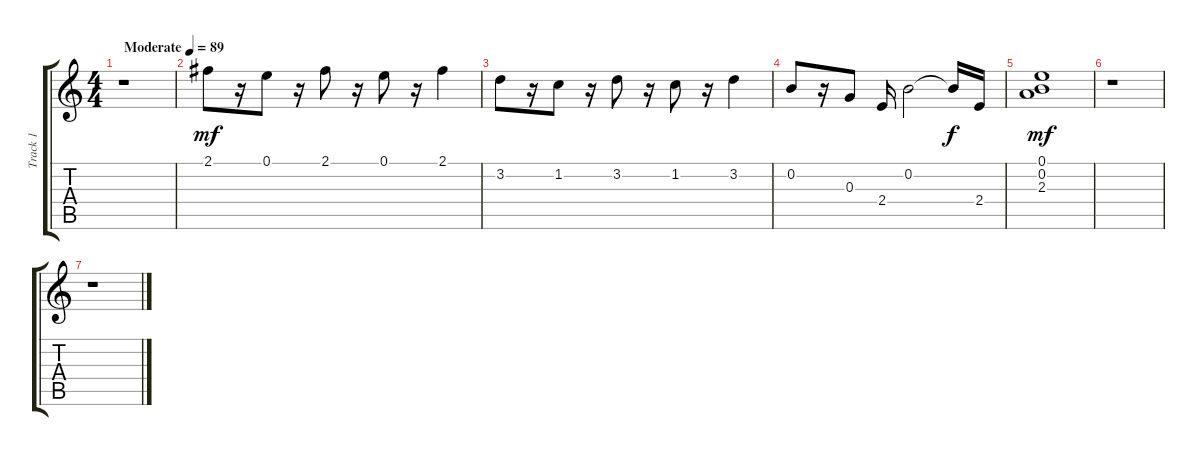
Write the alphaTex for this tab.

\track ("Track 1" "Track 1") {instrument acousticguitarsteel}
\staff {score tabs}
\tuning (E4 B3 G3 D3 A2 E2) {hide}
\ts (4 4)
\tempo (89 "Moderate")
\clef g2
\ks c
r.1{dy mf instrument acousticguitarsteel} |
2.1.8{volume 10} r.16 0.1.8{volume 10} r.16 2.1.8{volume 11} r.16 0.1.8{volume 12} r.16 2.1.4{volume 13} |
3.2.8 r.16 1.2.8 r.16 3.2.8 r.16 1.2.8 r.16 3.2.4 |
0.2.8 r.16 0.3.8 2.4.16 0.2.2 0.2{t}.16{dy f} 2.4.16 |
(0.1 0.2 2.3).1{dy mf} |
r.1 |
r.1
